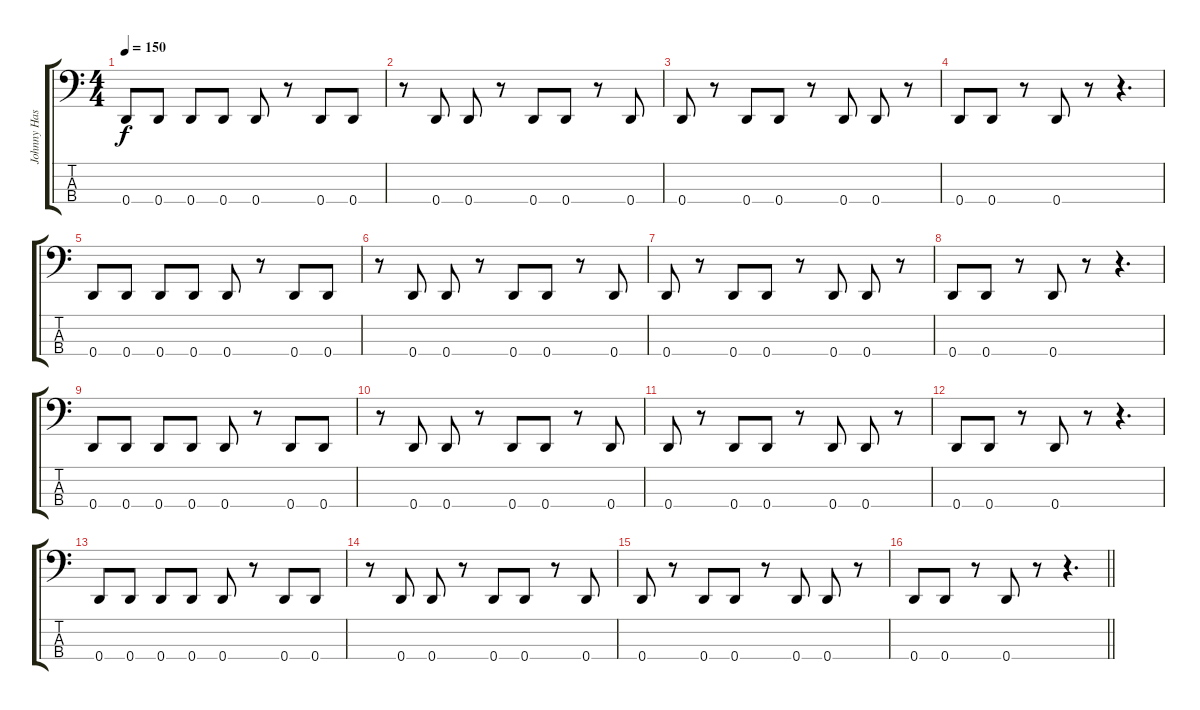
\track ("Johnny Hass" "Johnny Has") {instrument electricbassfinger}
\staff {score tabs}
\tuning (F2 C2 G1 D1) {hide}
\ts (4 4)
\tempo 150
\clef f4
\ks c
0.4.8{dy f} 0.4.8 0.4.8 0.4.8 0.4.8 r.8 0.4.8 0.4.8 |
r.8 0.4.8 0.4.8 r.8 0.4.8 0.4.8 r.8 0.4.8 |
0.4.8 r.8 0.4.8 0.4.8 r.8 0.4.8 0.4.8 r.8 |
0.4.8 0.4.8 r.8 0.4.8 r.8 r.4{d} |
0.4.8 0.4.8 0.4.8 0.4.8 0.4.8 r.8 0.4.8 0.4.8 |
r.8 0.4.8 0.4.8 r.8 0.4.8 0.4.8 r.8 0.4.8 |
0.4.8 r.8 0.4.8 0.4.8 r.8 0.4.8 0.4.8 r.8 |
0.4.8 0.4.8 r.8 0.4.8 r.8 r.4{d} |
0.4.8 0.4.8 0.4.8 0.4.8 0.4.8 r.8 0.4.8 0.4.8 |
r.8 0.4.8 0.4.8 r.8 0.4.8 0.4.8 r.8 0.4.8 |
0.4.8 r.8 0.4.8 0.4.8 r.8 0.4.8 0.4.8 r.8 |
0.4.8 0.4.8 r.8 0.4.8 r.8 r.4{d} |
0.4.8 0.4.8 0.4.8 0.4.8 0.4.8 r.8 0.4.8 0.4.8 |
r.8 0.4.8 0.4.8 r.8 0.4.8 0.4.8 r.8 0.4.8 |
0.4.8 r.8 0.4.8 0.4.8 r.8 0.4.8 0.4.8 r.8 |
\barLineRight lightlight
0.4.8 0.4.8 r.8 0.4.8 r.8 r.4{d}
